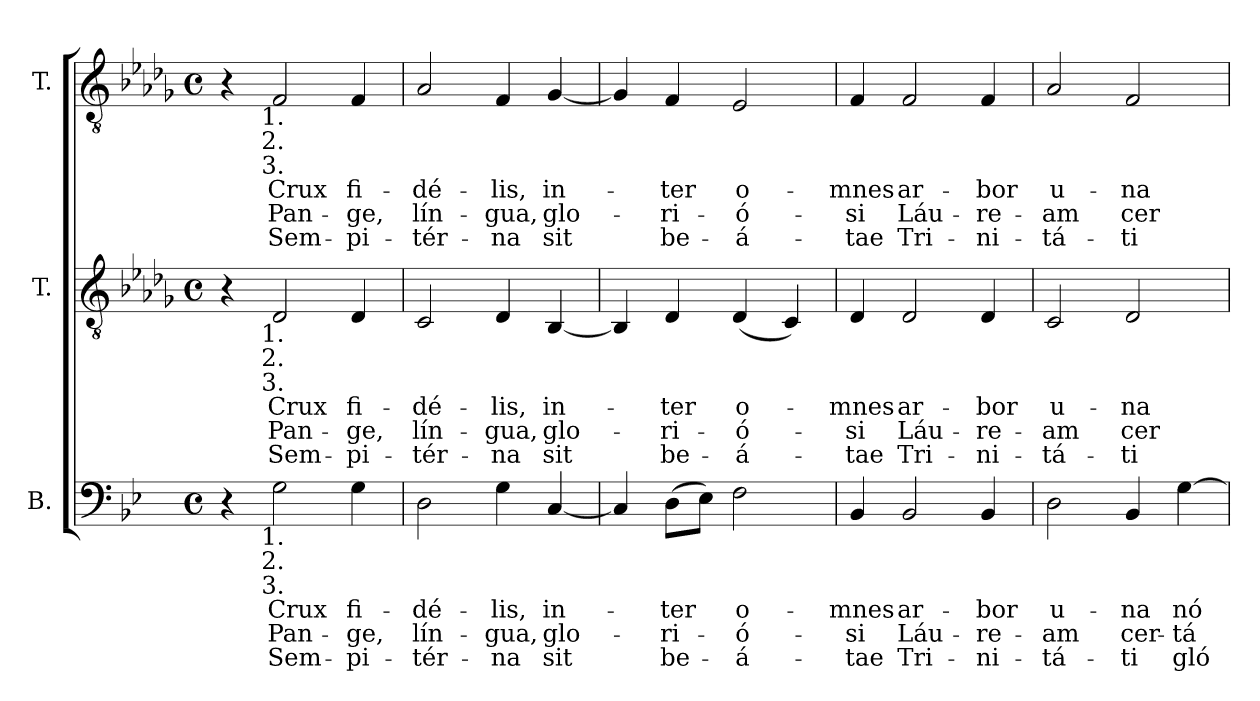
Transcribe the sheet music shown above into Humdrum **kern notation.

**kern	**text	**text	**text	**kern	**text	**text	**text	**kern	**text	**text	**text
*part3	*part3	*part3	*part3	*part2	*part2	*part2	*part2	*part1	*part1	*part1	*part1
*staff3	*staff3	*staff3	*staff3	*staff2	*staff2	*staff2	*staff2	*staff1	*staff1	*staff1	*staff1
*I"B.	*	*	*	*I"T.	*	*	*	*I"T.	*	*	*
!!LO:PB:g=z
*clefF4	*	*	*	*clefGv2	*	*	*	*clefGv2	*	*	*
*	*	*	*	*ITrd2c3	*	*	*	*ITrd2c3	*	*	*
*k[b-e-]	*	*	*	*k[b-e-]	*	*	*	*k[b-e-]	*	*	*
*g:	*	*	*	*g:	*	*	*	*g:	*	*	*
*M4/4	*	*	*	*M4/4	*	*	*	*M4/4	*	*	*
*met(c)	*	*	*	*met(c)	*	*	*	*met(c)	*	*	*
*MM76	*	*	*	*MM76	*	*	*	*MM76	*	*	*
=1	=1	=1	=1	=1	=1	=1	=1	=1	=1	=1	=1
4r	.	.	.	4r	.	.	.	4r	.	.	.
!	!LO:LY:b:color=#000000	!LO:LY:b:color=#000000	!LO:LY:b:color=#000000	!	!	!	!	!	!	!	!
!	!	!	!	!	!LO:LY:b:color=#000000	!LO:LY:b:color=#000000	!LO:LY:b:color=#000000	!	!	!	!
!	!	!	!	!	!	!	!	!LO:TX:b:cj:t=1.	!	!	!
!	!	!	!	!	!	!	!	!LO:TX:b:cj:t=2.	!	!	!
!	!	!	!	!	!	!	!	!LO:TX:b:cj:t=3.	!	!	!
!	!	!	!	!LO:TX:b:cj:t=1.	!	!	!	!	!	!	!
!	!	!	!	!LO:TX:b:cj:t=2.	!	!	!	!	!	!	!
!	!	!	!	!LO:TX:b:cj:t=3.	!	!	!	!	!	!	!
!LO:TX:b:cj:t=1.	!	!	!	!	!	!	!	!	!	!	!
!LO:TX:b:cj:t=2.	!	!	!	!	!	!	!	!	!	!	!
!LO:TX:b:cj:t=3.	!	!	!	!	!	!	!	!	!	!	!
!	!	!	!	!	!	!	!	!	!LO:LY:b:color=#000000	!LO:LY:b:color=#000000	!LO:LY:b:color=#000000
2Gi\	Crux	Pan-	Sem-	2BB-i/	Crux	Pan-	Sem-	2Di/	Crux	Pan-	Sem-
!	!LO:LY:b:color=#000000	!LO:LY:b:color=#000000	!LO:LY:b:color=#000000	!	!	!	!	!	!	!	!
!	!	!	!	!	!LO:LY:b:color=#000000	!LO:LY:b:color=#000000	!LO:LY:b:color=#000000	!	!	!	!
!	!	!	!	!	!	!	!	!	!LO:LY:b:color=#000000	!LO:LY:b:color=#000000	!LO:LY:b:color=#000000
4Gi\	fi-	-ge,	-pi-	4BB-i/	fi-	-ge,	-pi-	4Di/	fi-	-ge,	-pi-
=2	=2	=2	=2	=2	=2	=2	=2	=2	=2	=2	=2
!	!LO:LY:b:color=#000000	!LO:LY:b:color=#000000	!LO:LY:b:color=#000000	!	!	!	!	!	!	!	!
!	!	!	!	!	!LO:LY:b:color=#000000	!LO:LY:b:color=#000000	!LO:LY:b:color=#000000	!	!	!	!
!	!	!	!	!	!	!	!	!	!LO:LY:b:color=#000000	!LO:LY:b:color=#000000	!LO:LY:b:color=#000000
2Di\	-dé-	lín-	-tér-	2AAi/	-dé-	lín-	-tér-	2Fi/	-dé-	lín-	-tér-
!	!LO:LY:b:color=#000000	!LO:LY:b:color=#000000	!LO:LY:b:color=#000000	!	!	!	!	!	!	!	!
!	!	!	!	!	!LO:LY:b:color=#000000	!LO:LY:b:color=#000000	!LO:LY:b:color=#000000	!	!	!	!
!	!	!	!	!	!	!	!	!	!LO:LY:b:color=#000000	!LO:LY:b:color=#000000	!LO:LY:b:color=#000000
4Gi\	-lis,	-gua,	-na	4BB-i/	-lis,	-gua,	-na	4Di/	-lis,	-gua,	-na
!	!LO:LY:b:color=#000000	!LO:LY:b:color=#000000	!LO:LY:b:color=#000000	!	!	!	!	!	!	!	!
!	!	!	!	!	!LO:LY:b:color=#000000	!LO:LY:b:color=#000000	!LO:LY:b:color=#000000	!	!	!	!
!	!	!	!	!	!	!	!	!	!LO:LY:b:color=#000000	!LO:LY:b:color=#000000	!LO:LY:b:color=#000000
[<4Ci/	in-	glo-	sit	[<4GGi/	in-	glo-	sit	[<4E-i/	in-	glo-	sit
=3	=3	=3	=3	=3	=3	=3	=3	=3	=3	=3	=3
4Ci/]	.	.	.	4GGi/]	.	.	.	4E-i/]	.	.	.
!	!LO:LY:b:color=#000000	!LO:LY:b:color=#000000	!LO:LY:b:color=#000000	!	!	!	!	!	!	!	!
!	!	!	!	!	!LO:LY:b:color=#000000	!LO:LY:b:color=#000000	!LO:LY:b:color=#000000	!	!	!	!
!	!	!	!	!	!	!	!	!	!LO:LY:b:color=#000000	!LO:LY:b:color=#000000	!LO:LY:b:color=#000000
(8Di\L	-ter	-ri-	be-	4BB-i/	ter	-ri-	be-	4Di/	ter	-ri-	be-
8E-i\J)	.	.	.	.	.	.	.	.	.	.	.
!	!LO:LY:b:color=#000000	!LO:LY:b:color=#000000	!LO:LY:b:color=#000000	!	!	!	!	!	!	!	!
!	!	!	!	!	!LO:LY:b:color=#000000	!LO:LY:b:color=#000000	!LO:LY:b:color=#000000	!	!	!	!
!	!	!	!	!	!	!	!	!	!LO:LY:b:color=#000000	!LO:LY:b:color=#000000	!LO:LY:b:color=#000000
2Fi\	o-	-ó-	-á-	(4BB-i/	o-	-ó-	-á-	2Ci/	o-	-ó-	-á-
.	.	.	.	4AAi/)	.	.	.	.	.	.	.
=4	=4	=4	=4	=4	=4	=4	=4	=4	=4	=4	=4
!	!LO:LY:b:color=#000000	!LO:LY:b:color=#000000	!LO:LY:b:color=#000000	!	!	!	!	!	!	!	!
!	!	!	!	!	!LO:LY:b:color=#000000	!LO:LY:b:color=#000000	!LO:LY:b:color=#000000	!	!	!	!
!	!	!	!	!	!	!	!	!	!LO:LY:b:color=#000000	!LO:LY:b:color=#000000	!LO:LY:b:color=#000000
4BB-i/	-mnes	-si	-tae	4BB-i/	-mnes	-si	-tae	4Di/	-mnes	-si	-tae
!	!LO:LY:b:color=#000000	!LO:LY:b:color=#000000	!LO:LY:b:color=#000000	!	!	!	!	!	!	!	!
!	!	!	!	!	!LO:LY:b:color=#000000	!LO:LY:b:color=#000000	!LO:LY:b:color=#000000	!	!	!	!
!	!	!	!	!	!	!	!	!	!LO:LY:b:color=#000000	!LO:LY:b:color=#000000	!LO:LY:b:color=#000000
2BB-i/	ar-	Láu-	Tri-	2BB-i/	ar-	Láu-	Tri-	2Di/	ar-	Láu-	Tri-
!	!LO:LY:b:color=#000000	!LO:LY:b:color=#000000	!LO:LY:b:color=#000000	!	!	!	!	!	!	!	!
!	!	!	!	!	!LO:LY:b:color=#000000	!LO:LY:b:color=#000000	!LO:LY:b:color=#000000	!	!	!	!
!	!	!	!	!	!	!	!	!	!LO:LY:b:color=#000000	!LO:LY:b:color=#000000	!LO:LY:b:color=#000000
4BB-i/	-bor	-re-	-ni-	4BB-i/	-bor	-re-	-ni-	4Di/	-bor	-re-	-ni-
=5	=5	=5	=5	=5	=5	=5	=5	=5	=5	=5	=5
!	!LO:LY:b:color=#000000	!LO:LY:b:color=#000000	!LO:LY:b:color=#000000	!	!	!	!	!	!	!	!
!	!	!	!	!	!LO:LY:b:color=#000000	!LO:LY:b:color=#000000	!LO:LY:b:color=#000000	!	!	!	!
!	!	!	!	!	!	!	!	!	!LO:LY:b:color=#000000	!LO:LY:b:color=#000000	!LO:LY:b:color=#000000
2Di\	u-	-am	-tá-	2AAi/	u-	-am	-tá-	2Fi/	u-	-am	-tá-
!	!LO:LY:b:color=#000000	!LO:LY:b:color=#000000	!LO:LY:b:color=#000000	!	!	!	!	!	!	!	!
!	!	!	!	!	!LO:LY:b:color=#000000	!LO:LY:b:color=#000000	!LO:LY:b:color=#000000	!	!	!	!
!	!	!	!	!	!	!	!	!	!LO:LY:b:color=#000000	!LO:LY:b:color=#000000	!LO:LY:b:color=#000000
4BB-i/	-na	cer-	-ti	2BB-i/	-na	cer-	-ti	2Di/	-na	cer-	-ti
!	!LO:LY:b:color=#000000	!LO:LY:b:color=#000000	!LO:LY:b:color=#000000	!	!	!	!	!	!	!	!
[>4Gi\	nó-	-tá-	gló-	.	.	.	.	.	.	.	.
=	=	=	=	=	=	=	=	=	=	=	=
*-	*-	*-	*-	*-	*-	*-	*-	*-	*-	*-	*-
